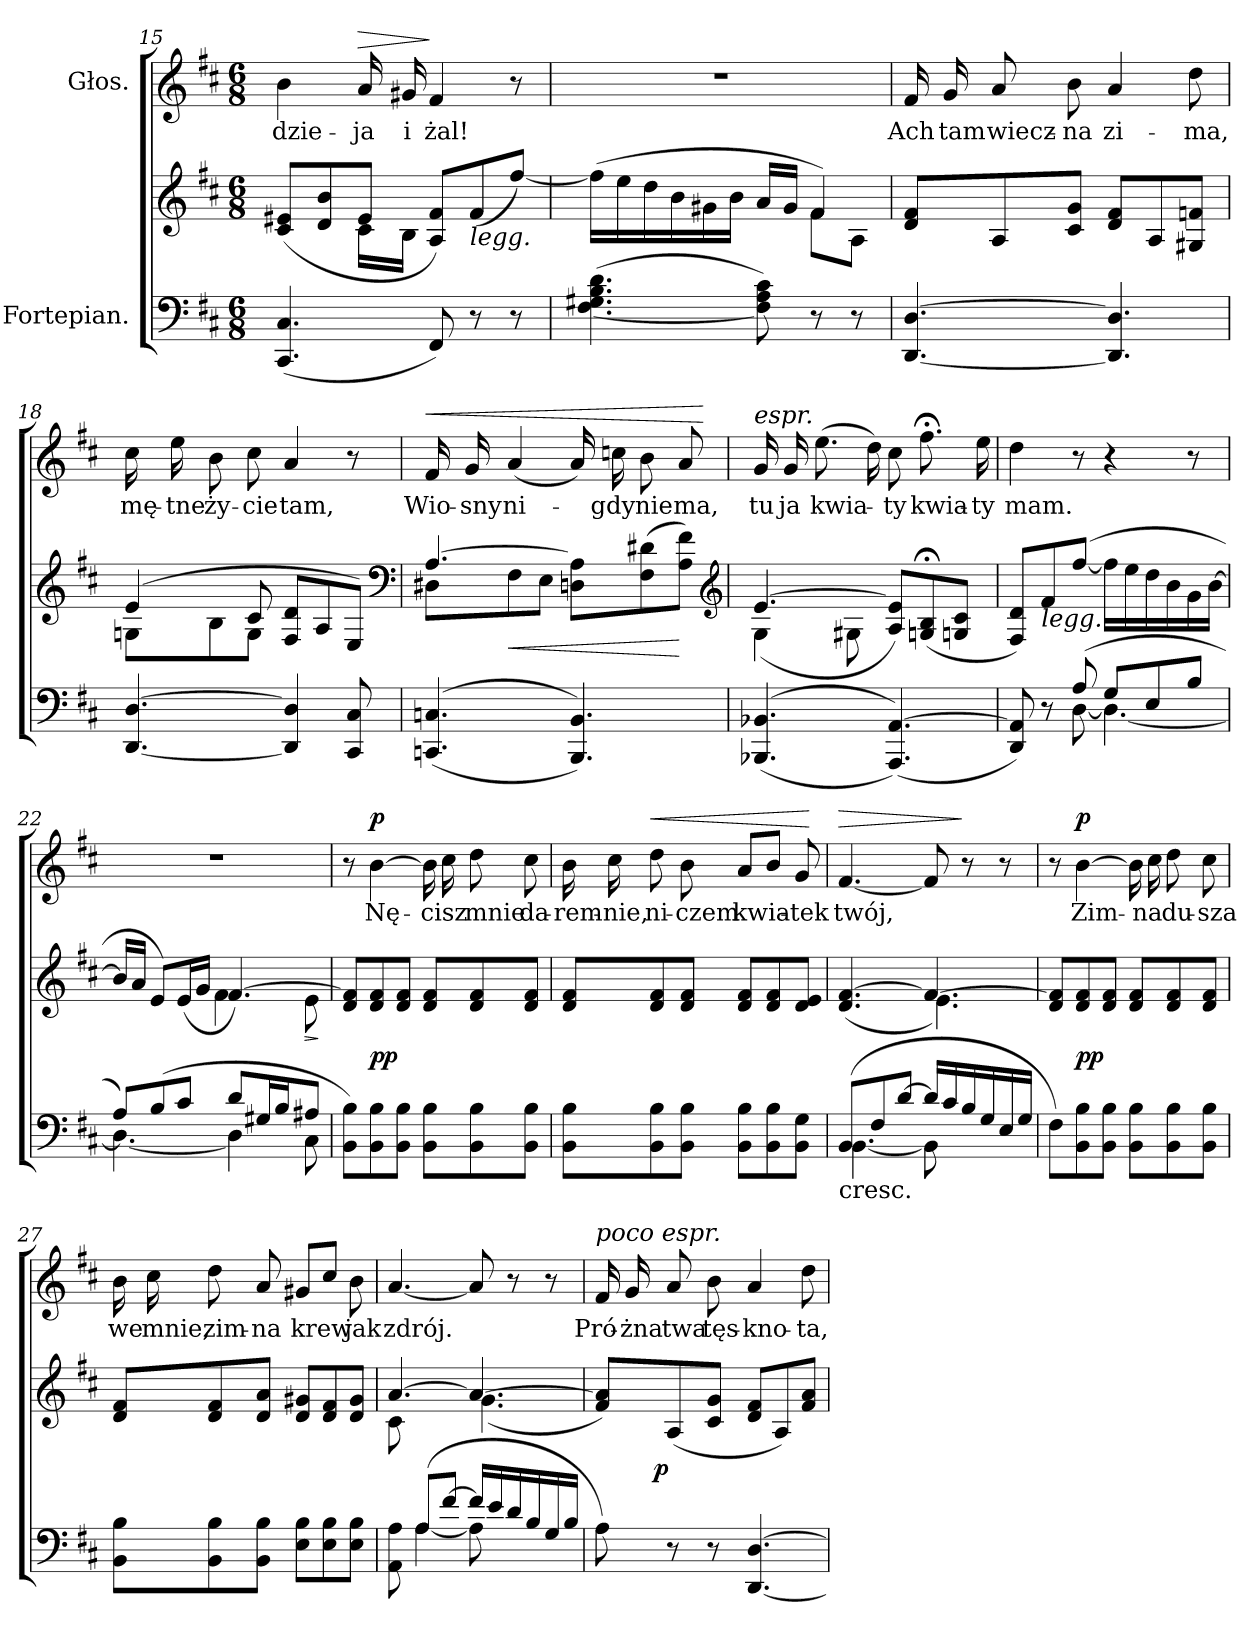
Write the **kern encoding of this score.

**kern	**kern	**dynam	**kern	**text	**dynam
*part2	*part2	*part2	*part1	*part1	*part1
*staff3	*staff2	*staff2/3	*staff1	*staff1	*staff1
*I"Fortepian.	*	*	*I"Głos.	*	*
*clefF4	*clefG2	*	*clefG2	*	*
*k[f#c#]	*k[f#c#]	*	*k[f#c#]	*	*
*D:	*D:	*	*D:	*	*
*M6/8	*M6/8	*	*M6/8	*	*
=15	=15	=15	=15	=15	=15
*	*^	*	*	*	*
(4.CC#/ 4.C#/	(8c#/ 8e#X/L	4ryy	.	4b\	-dzie-	.
.	8d/ 8b/	.	.	.	.	.
!	!	!	!	!	!	!LO:HP:a
.	8e#/J	16c#\LL	.	16a/	-ja	>
.	.	16B\JJ	.	16g#X/	i	.
8FF#/)	8A/ 8f#/L)	4.ryy	.	4f#/	żal!	]
!	!LO:TX:b:i:t=legg.	!	!	!	!	!
8r	(8f#/	.	.	.	.	.
8r	[8ff#/J)	.	.	8r	.	.
=16	=16	=16	=16	=16	=16	=16
([4.F#\ 4.G#X\ 4.B\ 4.d\	(16ff#\LL]	2ryy	.	2.r	.	.
.	16ee\	.	.	.	.	.
.	16dd\	.	.	.	.	.
.	16b\	.	.	.	.	.
.	16g#X\	.	.	.	.	.
.	16b\JJ	.	.	.	.	.
8F#]\ 8A\ 8c#\)	16a/LL	.	.	.	.	.
.	16g#/JJ	.	.	.	.	.
8r	4f#/)	8f#\L	.	.	.	.
8r	.	8A\J	.	.	.	.
*	*v	*v	*	*	*	*
=17	=17	=17	=17	=17	=17
[4.DD/ [4.D/	8d/ 8f#/L	.	16f#/	Ach	.
.	.	.	16g/	tam	.
.	8A/	.	8a/	wiecz-	.
.	8c#/ 8g/J	.	8b\	-na	.
4.DD]/ 4.D]/	8d/ 8f#/L	.	4a/	zi-	.
.	8A/	.	.	.	.
.	8G#X/ 8fn/J	.	8dd\	-ma,	.
=18	=18	=18	=18	=18	=18
*	*^	*	*	*	*
[4.DD/ [4.D/	(4e/	8Gn\L	.	16cc#\	mę-	.
.	.	.	.	16ee\	-tne	.
.	.	8B\	.	8b\	ży-	.
.	8c#/	8G\J	.	8cc#\	-cie	.
4DD]/ 4D]/	8F#/ 8d/L	4.ryy	.	4a/	tam,	.
.	8A/	.	.	.	.	.
8CC#/ 8C#/	8E/J)	.	.	8r	.	.
*	*clefF4	*	*	*	*	*
=19	=19	=19	=19	=19	=19	=19
!	!	!	!	!	!	!LO:HP:a
(<(>4.CCn/ 4.Cn/	[4.A/	8D#X\L	.	16f#/	Wio-	<
.	.	.	.	16g/	-sny	.
.	.	8F#\	<	(4a/	ni-	.
.	.	8E\J	.	.	.	.
4.BBB/ 4.BB/))	8Dn\ 8A]\L	4.ryy	.	16a/)	.	.
.	.	.	.	16ccn\	-gdy	.
.	(8F#\ 8d#X\	.	.	8b\	nie	.
.	8A\ 8f#\J)	.	[	8a/	ma,	.
*	*v	*v	*	*	*	*
*	*clefG2	*	*	*	*
.	.	.	.	.	[
=20	=20	=20	=20	=20	=20
*	*^	*	*	*	*
!	!	!	!	!LO:TX:a:i:t=espr.	!	!
(<(>4.BBB-X/ 4.BB-X/	[4.e/	(4G\	.	16g/	tu	.
.	.	.	.	16g/	ja	.
.	.	.	.	(8.ee\	kwia-	.
.	.	8G#X\	.	.	.	.
.	.	.	.	16dd\)	.	.
(4.AAA/ [4.AA/))	8A/ 8e]/L)	4.ryy	.	8cc#\	-ty	.
.	(8Gn;</ 8B;</	.	.	8.ff#;<\	kwia-	.
.	8Gn/ 8c#/J	.	.	.	.	.
.	.	.	.	16ee\	-ty	.
*	*v	*v	*	*	*	*
=21	=21	=21	=21	=21	=21
*^	*	*	*	*	*
8DD/ 8AA]/)	4ryy	8F#/ 8d/L)	.	4dd\	mam.	.
!	!	!LO:TX:b:i:t=legg.	!	!	!	!
8r	.	8f#/	.	.	.	.
(8A/	[8D\	([8ff#/J	.	8r	.	.
8G/L	4.D\_	16ff#\LL]	.	4r	.	.
.	.	16ee\	.	.	.	.
8E/	.	16dd\	.	.	.	.
.	.	16b\	.	.	.	.
8B/J	.	16g\	.	8r	.	.
.	.	[16b\JJ	.	.	.	.
=22	=22	=22	=22	=22	=22	=22
*	*	*^	*	*	*	*
8A/L)	4.D\_	16b/LL]	4.ryy	.	2.r	.	.
.	.	16a/JJ	.	.	.	.	.
(8B/	.	8e/L)	.	.	.	.	.
8c#/J	.	(16e/L	.	.	.	.	.
.	.	16g/JJ	.	.	.	.	.
8d/L	4D\]	[4.f#/)	4f#\	.	.	.	.
16G#X/L	.	.	.	.	.	.	.
16B/J	.	.	.	.	.	.	.
!	!	!	!	!LO:HP:b	!	!	!
8A#X/J	8C#\	.	8e\	>	.	.	.
*v	*v	*	*	*	*	*	*
*	*v	*v	*	*	*	*
.	.	]	.	.	.
=23	=23	=23	=23	=23	=23
8BB\ 8B\L)	8d/ 8f#]/L	.	8r	.	.
!	!	!	!	!	!LO:DY:a
8BB\ 8B\	8d/ 8f#/	pp	[4b\	Nę-	p
8BB\ 8B\J	8d/ 8f#/J	.	.	.	.
8BB\ 8B\L	8d/ 8f#/L	.	16b\]	.	.
.	.	.	16cc#\	-cisz	.
8BB\ 8B\	8d/ 8f#/	.	8dd\	mnie	.
8BB\ 8B\J	8d/ 8f#/J	.	8cc#\	da-	.
=24	=24	=24	=24	=24	=24
8BB\ 8B\L	8d/ 8f#/L	.	16b\	-rem-	.
.	.	.	16cc#\	-nie,	.
!	!	!	!	!	!LO:HP:a
8BB\ 8B\	8d/ 8f#/	.	8dd\	ni-	<
8BB\ 8B\J	8d/ 8f#/J	.	8b\	-czem	.
8BB\ 8B\L	8d/ 8f#/L	.	8a/L	kwia-	.
8BB\ 8B\	8d/ 8f#/	.	8b/J	.	.
8BB\ 8G\J	8d/ 8e/J	.	8g/	-tek	.
.	.	.	.	.	[
=25	=25	=25	=25	=25	=25
*^	*^	*	*	*	*
!LO:TX:b:t=cresc.	!	!	!	!	!	!	!
!	!	!	!	!	!	!	!LO:HP:a
(8BB/L	[4.BB\	(4.d/ [4.f#/	4.ryy	.	[4.f#/	twój,	>
8F#/	.	.	.	.	.	.	.
[8d/J	.	.	.	.	.	.	.
16d/LL]	8BB\]	4.f#/_	4.e\)	.	8f#/]	.	.
16c#/	.	.	.	.	.	.	.
16B/	4ryy	.	.	.	8r	.	]
16G/	.	.	.	.	.	.	.
16E/	.	.	.	.	8r	.	.
16G/JJ	.	.	.	.	.	.	.
*v	*v	*	*	*	*	*	*
*	*v	*v	*	*	*	*
=26	=26	=26	=26	=26	=26
8F#\L)	8d/ 8f#]/L	.	8r	.	.
!	!	!	!	!	!LO:DY:a
8BB\ 8B\	8d/ 8f#/	pp	[4b\	Zim-	p
8BB\ 8B\J	8d/ 8f#/J	.	.	.	.
8BB\ 8B\L	8d/ 8f#/L	.	16b\]	.	.
.	.	.	16cc#\	-na	.
8BB\ 8B\	8d/ 8f#/	.	8dd\	du-	.
8BB\ 8B\J	8d/ 8f#/J	.	8cc#\	-sza	.
=27	=27	=27	=27	=27	=27
8BB\ 8B\L	8d/ 8f#/L	.	16b\	we	.
.	.	.	16cc#\	mnie,	.
8BB\ 8B\	8d/ 8f#/	.	8dd\	zim-	.
8BB\ 8B\J	8d/ 8a/J	.	8a/	-na	.
8E\ 8B\L	8d/ 8g#X/L	.	8g#X/L	krew	.
8E\ 8B\	8d/ 8f#/	.	8cc#/J	.	.
8E\ 8B\J	8d/ 8g#/J	.	8b\	jak	.
=28	=28	=28	=28	=28	=28
*^	*^	*	*	*	*
8AA\ 8A\	8ryy	[4.a/	8c#\	.	[4.a/	zdrój.	.
(8A/L	[4A\	.	4ryy	.	.	.	.
[8f#/J	.	.	.	.	.	.	.
16f#/LL]	8A\]	4.a/_	(4.g\	.	8a/]	.	.
16e/	.	.	.	.	.	.	.
16d/	4ryy	.	.	.	8r	.	.
16B/	.	.	.	.	.	.	.
16G/	.	.	.	.	8r	.	.
16B/JJ	.	.	.	.	.	.	.
*v	*v	*	*	*	*	*	*
*	*v	*v	*	*	*	*
=29	=29	=29	=29	=29	=29
!	!	!	!LO:TX:a:i:t=poco espr.	!	!
8A\)	8f#/ 8a]/L)	.	16f#/	Pró-	.
.	.	.	16g/	-żna	.
!	!	!LO:DY:rj	!	!	!
8r	(8A/	p	8a/	twa	.
8r	8c#/ 8g/J	.	8b\	tęs-	.
[4.DD/ [4.D/	8d/ 8f#/L	.	4a/	-kno-	.
.	8A/)	.	.	.	.
.	8f#/ 8a/J	.	8dd\	-ta,	.
=	=	=	=	=	=
*-	*-	*-	*-	*-	*-
